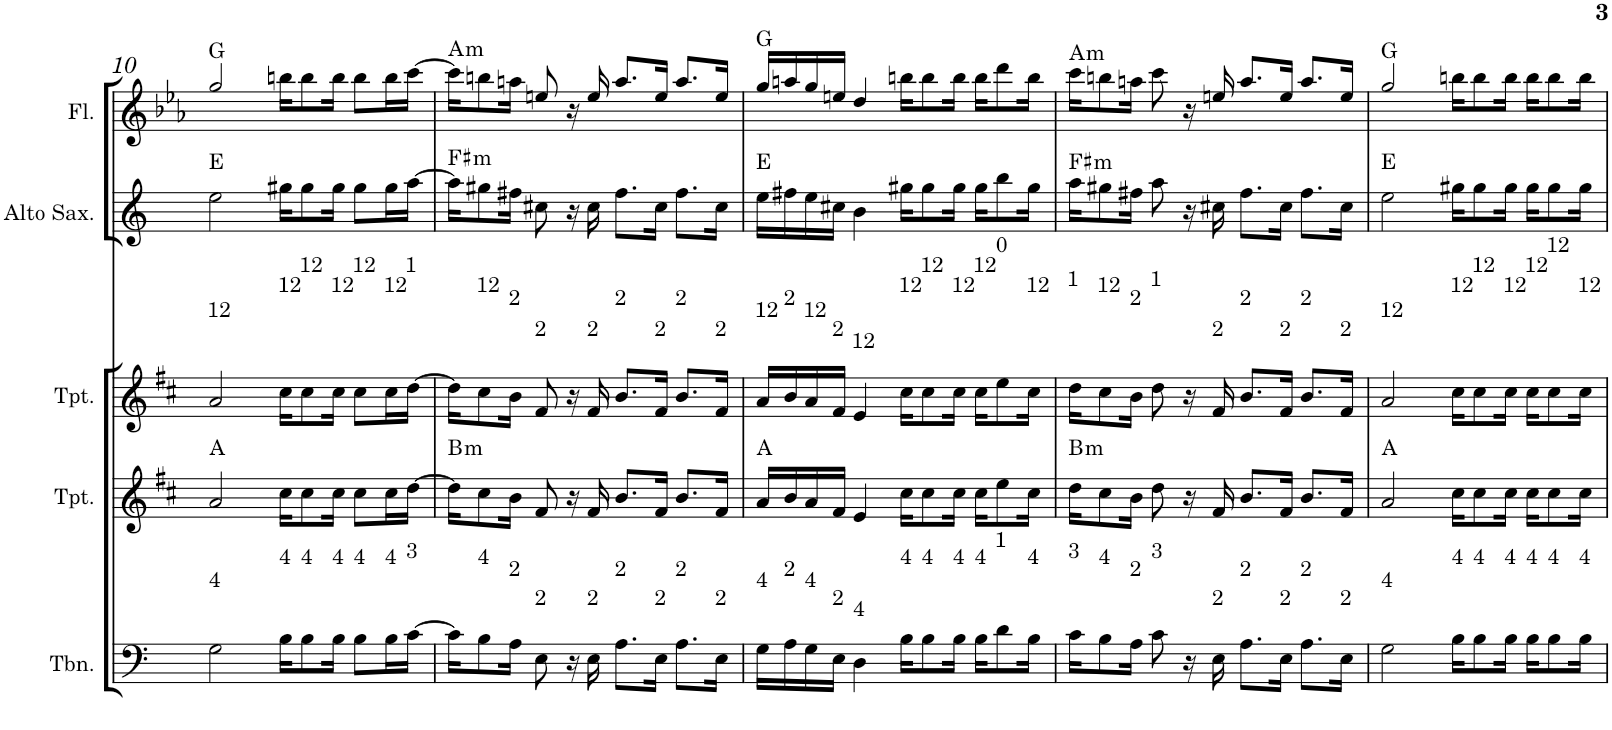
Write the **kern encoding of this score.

**kern	**kern	**harte	**kern	**kern	**harte	**kern	**harte
*part5	*part4	*part4	*part3	*part2	*part2	*part1	*part1
*staff5	*staff4	*	*staff3	*staff2	*	*staff1	*
*I"C clavF	*I"Bb	*	*I"Bb - Pirata	*I"Eb	*	*I"C clavG	*
!!LO:PB:g=z
*clefF4	*clefG2	*	*clefG2	*clefG2	*	*clefG2	*
*	*Trd1c2	*	*Trd1c2	*Trd5c9	*	*	*
*k[]	*k[f#c#]	*	*k[f#c#]	*k[]	*	*k[b-e-a-]	*
*C:	*D:	*	*D:	*	*	*E-:	*
*M4/4	*M4/4	*	*M4/4	*M4/4	*	*M4/4	*
=10	=10	=10	=10	=10	=10	=10	=10
!	!	!	!LO:TX:a:t=12	!	!	!	!
!LO:TX:a:t=4	!	!	!	!	!	!	!
2G\	2a/	A:maj	2a/	2ee\	E:maj	2gg/	G:maj
!	!	!	!LO:TX:a:t=12	!	!	!	!
!LO:TX:a:t=4	!	!	!	!	!	!	!
16B\KL	16cc#\KL	.	16cc#\KL	16gg#X\KL	.	16bbn\KL	.
!	!	!	!LO:TX:a:t=12	!	!	!	!
!LO:TX:a:t=4	!	!	!	!	!	!	!
8B\	8cc#\	.	8cc#\	8gg#\	.	8bb\	.
!	!	!	!LO:TX:a:t=12	!	!	!	!
!LO:TX:a:t=4	!	!	!	!	!	!	!
16B\Jk	16cc#\Jk	.	16cc#\Jk	16gg#\Jk	.	16bb\Jk	.
!	!	!	!LO:TX:a:t=12	!	!	!	!
!LO:TX:a:t=4	!	!	!	!	!	!	!
8B\L	8cc#\L	.	8cc#\L	8gg#\L	.	8bb\L	.
!	!	!	!LO:TX:a:t=12	!	!	!	!
!LO:TX:a:t=4	!	!	!	!	!	!	!
16B\L	16cc#\L	.	16cc#\L	16gg#\L	.	16bb\L	.
!	!	!	!LO:TX:a:t=1	!	!	!	!
!LO:TX:a:t=3	!	!	!	!	!	!	!
[>16c\JJ	[>16dd\JJ	.	[>16dd\JJ	[>16aa\JJ	.	[>16ccc\JJ	.
=11	=11	=11	=11	=11	=11	=11	=11
!	!	!LO:H:kt=m	!	!	!LO:H:kt=m	!	!LO:H:kt=m
16c\KL]	16dd\KL]	B:min	16dd\KL]	16aa\KL]	F#:min	16ccc\KL]	A:min
!	!	!	!LO:TX:a:t=12	!	!	!	!
!LO:TX:a:t=4	!	!	!	!	!	!	!
8B\	8cc#\	.	8cc#\	8gg#X\	.	8bbn\	.
!	!	!	!LO:TX:a:t=2	!	!	!	!
!LO:TX:a:t=2	!	!	!	!	!	!	!
16A\Jk	16b\Jk	.	16b\Jk	16ff#X\Jk	.	16aan\Jk	.
!	!	!	!LO:TX:a:t=2	!	!	!	!
!LO:TX:a:t=2	!	!	!	!	!	!	!
8E\	8f#/	.	8f#/	8cc#X\	.	8een/	.
16r	16r	.	16r	16r	.	16r	.
!	!	!	!LO:TX:a:t=2	!	!	!	!
!LO:TX:a:t=2	!	!	!	!	!	!	!
16E\	16f#/	.	16f#/	16cc#\	.	16ee/	.
!	!	!	!LO:TX:a:t=2	!	!	!	!
!LO:TX:a:t=2	!	!	!	!	!	!	!
8.A\L	8.b/L	.	8.b/L	8.ff#\L	.	8.aa/L	.
!	!	!	!LO:TX:a:t=2	!	!	!	!
!LO:TX:a:t=2	!	!	!	!	!	!	!
16E\Jk	16f#/Jk	.	16f#/Jk	16cc#\Jk	.	16ee/Jk	.
!	!	!	!LO:TX:a:t=2	!	!	!	!
!LO:TX:a:t=2	!	!	!	!	!	!	!
8.A\L	8.b/L	.	8.b/L	8.ff#\L	.	8.aa/L	.
!	!	!	!LO:TX:a:t=2	!	!	!	!
!LO:TX:a:t=2	!	!	!	!	!	!	!
16E\Jk	16f#/Jk	.	16f#/Jk	16cc#\Jk	.	16ee/Jk	.
=12	=12	=12	=12	=12	=12	=12	=12
!	!	!	!LO:TX:a:t=12	!	!	!	!
!LO:TX:a:t=4	!	!	!	!	!	!	!
16G\LL	16a/LL	A:maj	16a/LL	16ee\LL	E:maj	16gg/LL	G:maj
!	!	!	!LO:TX:a:t=2	!	!	!	!
!LO:TX:a:t=2	!	!	!	!	!	!	!
16A\	16b/	.	16b/	16ff#X\	.	16aan/	.
!	!	!	!LO:TX:a:t=12	!	!	!	!
!LO:TX:a:t=4	!	!	!	!	!	!	!
16G\	16a/	.	16a/	16ee\	.	16gg/	.
!	!	!	!LO:TX:a:t=2	!	!	!	!
!LO:TX:a:t=2	!	!	!	!	!	!	!
16E\JJ	16f#/JJ	.	16f#/JJ	16cc#X\JJ	.	16een/JJ	.
!	!	!	!LO:TX:a:t=12	!	!	!	!
!LO:TX:a:t=4	!	!	!	!	!	!	!
4D\	4e/	.	4e/	4b\	.	4dd/	.
!	!	!	!LO:TX:a:t=12	!	!	!	!
!LO:TX:a:t=4	!	!	!	!	!	!	!
16B\KL	16cc#\KL	.	16cc#\KL	16gg#X\KL	.	16bbn\KL	.
!	!	!	!LO:TX:a:t=12	!	!	!	!
!LO:TX:a:t=4	!	!	!	!	!	!	!
8B\	8cc#\	.	8cc#\	8gg#\	.	8bb\	.
!	!	!	!LO:TX:a:t=12	!	!	!	!
!LO:TX:a:t=4	!	!	!	!	!	!	!
16B\Jk	16cc#\Jk	.	16cc#\Jk	16gg#\Jk	.	16bb\Jk	.
!	!	!	!LO:TX:a:t=12	!	!	!	!
!LO:TX:a:t=4	!	!	!	!	!	!	!
16B\KL	16cc#\KL	.	16cc#\KL	16gg#\KL	.	16bb\KL	.
!	!	!	!LO:TX:a:t=0	!	!	!	!
!LO:TX:a:t=1	!	!	!	!	!	!	!
8d\	8ee\	.	8ee\	8bb\	.	8ddd\	.
!	!	!	!LO:TX:a:t=12	!	!	!	!
!LO:TX:a:t=4	!	!	!	!	!	!	!
16B\Jk	16cc#\Jk	.	16cc#\Jk	16gg#\Jk	.	16bb\Jk	.
=13	=13	=13	=13	=13	=13	=13	=13
!	!	!	!LO:TX:a:t=1	!	!	!	!
!LO:TX:a:t=3	!	!LO:H:kt=m	!	!	!LO:H:kt=m	!	!LO:H:kt=m
16c\KL	16dd\KL	B:min	16dd\KL	16aa\KL	F#:min	16ccc\KL	A:min
!	!	!	!LO:TX:a:t=12	!	!	!	!
!LO:TX:a:t=4	!	!	!	!	!	!	!
8B\	8cc#\	.	8cc#\	8gg#X\	.	8bbn\	.
!	!	!	!LO:TX:a:t=2	!	!	!	!
!LO:TX:a:t=2	!	!	!	!	!	!	!
16A\Jk	16b\Jk	.	16b\Jk	16ff#X\Jk	.	16aan\Jk	.
!	!	!	!LO:TX:a:t=1	!	!	!	!
!LO:TX:a:t=3	!	!	!	!	!	!	!
8c\	8dd\	.	8dd\	8aa\	.	8ccc\	.
16r	16r	.	16r	16r	.	16r	.
!	!	!	!LO:TX:a:t=2	!	!	!	!
!LO:TX:a:t=2	!	!	!	!	!	!	!
16E\	16f#/	.	16f#/	16cc#X\	.	16een/	.
!	!	!	!LO:TX:a:t=2	!	!	!	!
!LO:TX:a:t=2	!	!	!	!	!	!	!
8.A\L	8.b/L	.	8.b/L	8.ff#\L	.	8.aa/L	.
!	!	!	!LO:TX:a:t=2	!	!	!	!
!LO:TX:a:t=2	!	!	!	!	!	!	!
16E\Jk	16f#/Jk	.	16f#/Jk	16cc#\Jk	.	16ee/Jk	.
!	!	!	!LO:TX:a:t=2	!	!	!	!
!LO:TX:a:t=2	!	!	!	!	!	!	!
8.A\L	8.b/L	.	8.b/L	8.ff#\L	.	8.aa/L	.
!	!	!	!LO:TX:a:t=2	!	!	!	!
!LO:TX:a:t=2	!	!	!	!	!	!	!
16E\Jk	16f#/Jk	.	16f#/Jk	16cc#\Jk	.	16ee/Jk	.
=14	=14	=14	=14	=14	=14	=14	=14
!	!	!	!LO:TX:a:t=12	!	!	!	!
!LO:TX:a:t=4	!	!	!	!	!	!	!
2G\	2a/	A:maj	2a/	2ee\	E:maj	2gg/	G:maj
!	!	!	!LO:TX:a:t=12	!	!	!	!
!LO:TX:a:t=4	!	!	!	!	!	!	!
16B\KL	16cc#\KL	.	16cc#\KL	16gg#X\KL	.	16bbn\KL	.
!	!	!	!LO:TX:a:t=12	!	!	!	!
!LO:TX:a:t=4	!	!	!	!	!	!	!
8B\	8cc#\	.	8cc#\	8gg#\	.	8bb\	.
!	!	!	!LO:TX:a:t=12	!	!	!	!
!LO:TX:a:t=4	!	!	!	!	!	!	!
16B\Jk	16cc#\Jk	.	16cc#\Jk	16gg#\Jk	.	16bb\Jk	.
!	!	!	!LO:TX:a:t=12	!	!	!	!
!LO:TX:a:t=4	!	!	!	!	!	!	!
16B\KL	16cc#\KL	.	16cc#\KL	16gg#\KL	.	16bb\KL	.
!	!	!	!LO:TX:a:t=12	!	!	!	!
!LO:TX:a:t=4	!	!	!	!	!	!	!
8B\	8cc#\	.	8cc#\	8gg#\	.	8bb\	.
!	!	!	!LO:TX:a:t=12	!	!	!	!
!LO:TX:a:t=4	!	!	!	!	!	!	!
16B\Jk	16cc#\Jk	.	16cc#\Jk	16gg#\Jk	.	16bb\Jk	.
=	=	=	=	=	=	=	=
*-	*-	*-	*-	*-	*-	*-	*-
